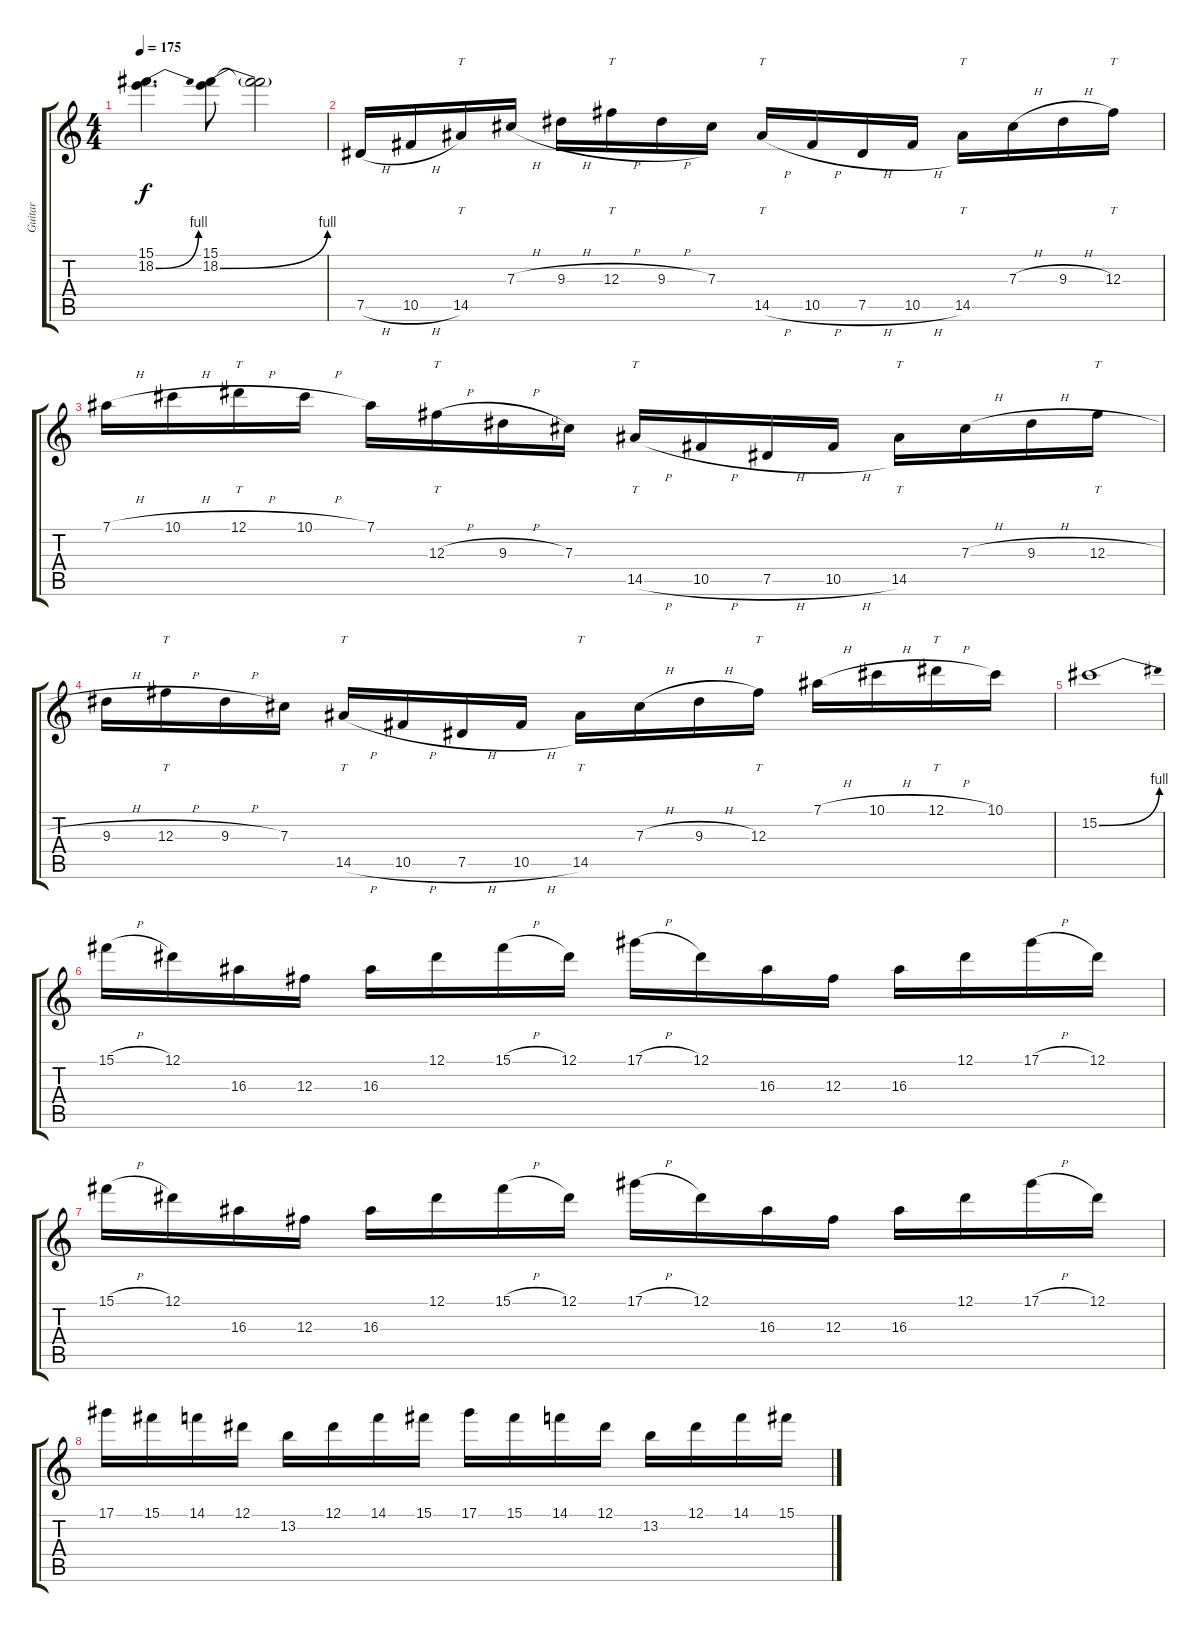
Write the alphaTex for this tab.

\track ("Guitar" "Guitar") {instrument distortionguitar}
\staff {score tabs}
\tuning (Eb4 Bb3 Gb3 Db3 Ab2 Eb2) {hide}
\ts (4 4)
\tempo 175
\clef g2
\ks c
(15.1 18.2{be (bend 0 0 60 4)}).4{d dy f} (15.1 18.2{be (bend 0 0 60 4)}).8 (15.1{t} 18.2{t}).2 |
7.5{h}.16 10.5{h}.16 14.5.16{tt} 7.3{h}.16 9.3{h}.16 12.3{h}.16{tt} 9.3{h}.16 7.3.16 14.5{h}.16{tt} 10.5{h}.16 7.5{h}.16 10.5{h}.16 14.5.16{tt} 7.3{h}.16 9.3{h}.16 12.3.16{tt} |
7.1{h}.16 10.1{h}.16 12.1{h}.16{tt} 10.1{h}.16 7.1.16 12.3{h}.16{tt} 9.3{h}.16 7.3.16 14.5{h}.16{tt} 10.5{h}.16 7.5{h}.16 10.5{h}.16 14.5.16{tt} 7.3{h}.16 9.3{h}.16 12.3{h}.16{tt} |
9.3{h}.16 12.3{h}.16{tt} 9.3{h}.16 7.3.16 14.5{h}.16{tt} 10.5{h}.16 7.5{h}.16 10.5{h}.16 14.5.16{tt} 7.3{h}.16 9.3{h}.16 12.3.16{tt} 7.1{h}.16 10.1{h}.16 12.1{h}.16{tt} 10.1.16 |
15.2{be (bend 0 0 60 4)}.1 |
15.1{h}.16 12.1.16 16.3.16 12.3.16 16.3.16 12.1.16 15.1{h}.16 12.1.16 17.1{h}.16 12.1.16 16.3.16 12.3.16 16.3.16 12.1.16 17.1{h}.16 12.1.16 |
15.1{h}.16 12.1.16 16.3.16 12.3.16 16.3.16 12.1.16 15.1{h}.16 12.1.16 17.1{h}.16 12.1.16 16.3.16 12.3.16 16.3.16 12.1.16 17.1{h}.16 12.1.16 |
17.1.16 15.1.16 14.1.16 12.1.16 13.2.16 12.1.16 14.1.16 15.1.16 17.1.16 15.1.16 14.1.16 12.1.16 13.2.16 12.1.16 14.1.16 15.1.16
